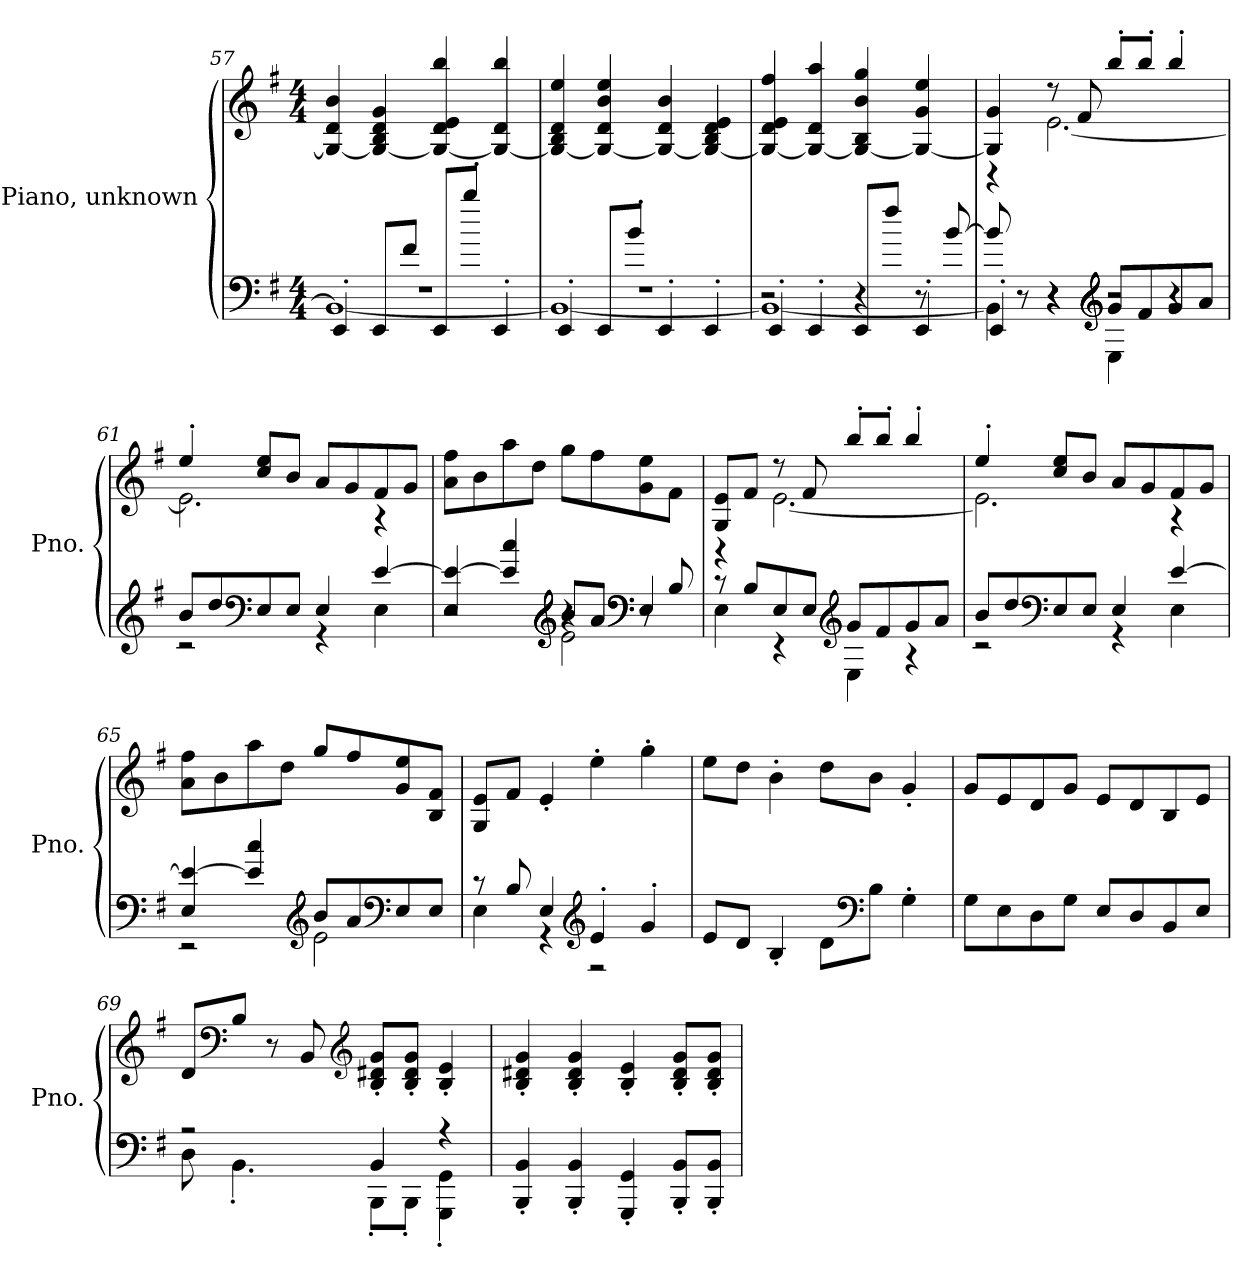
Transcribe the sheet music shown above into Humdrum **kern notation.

**kern	**kern
*part1	*part1
*staff2	*staff1
*I"Piano, unknown	*
*I'Pno.	*
*clefF4	*clefG2
*k[f#]	*k[f#]
*M4/4	*M4/4
=57	=57
*^	*
*	*^	*
1r	1BB_	4EE'/	4G/_ 4d/ 4b/
.	.	8EE/L	4G/_ 4B/ 4d/ 4g/
.	.	8f#/J	.
.	.	8EE/L	4G/_ 4d/ 4e/ 4bb/
.	.	8bb'/J	.
.	.	4EE'/	4G/_ 4d/ 4bb/
!!LO:LB:g=z
=58	=58	=58	=58
1r	1BB_	4EE'/	4G/_ 4B/ 4d/ 4ee/
.	.	8EE/L	4G/_ 4d/ 4b/ 4ee/
.	.	8b'/J	.
.	.	4EE'/	4G/_ 4d/ 4b/
.	.	4EE'/	4G/_ 4B/ 4d/ 4e/
=59	=59	=59	=59
2r	1BB_	4EE'/	4G/_ 4d/ 4e/ 4ff#/
.	.	4EE'/	4G/_ 4d/ 4aa/
4r	.	8EE/L	4G/_ 4B/ 4b/ 4gg/
.	.	8ff#/J	.
8r	.	4EE'/	4G/_ 4g/ 4ee/
[8b/	.	.	.
=60	=60	=60	=60
*	*	*	*^
8b/]	4BB\]	4EE'/	4G/] 4g/	4r
8r	.	.	.	.
4r	4r	4r	8r	[2.e\
.	.	.	8f#/	.
*clefG2	*	*	*	*
2r	4E\	8g/L	8bb'/L	.
.	.	8f#/	8bb'/J	.
.	4r	8g/	4bb'/	.
.	.	8a/J	.	.
*	*v	*v	*	*
=61	=61	=61	=61
8b/L	2r	4ee'/	2.e\]
8dd/	.	.	.
*clefF4	*	*	*
8E/	.	8cc/ 8ee/L	.
8E/J	.	8b/J	.
4E/	4r	8a/L	.
.	.	8g/	.
[4e/	4E\	8f#/	4r
.	.	8g/J	.
*	*	*v	*v
!!LO:LB:g=z
=62	=62	=62
*	*^	*
4E/ 4e/_	2r	2r	8a\ 8ff#\L
.	.	.	8b\
4e/] 4cc/	.	.	8aa\
.	.	.	8dd\J
*clefG2	*	*	*
8b/L	2e\	4r	8gg\L
8a/J	.	.	8ff#\
*clefF4	*	*	*
8r	.	4E/	8g\ 8ee\
8B/	.	.	8f#\J
*	*v	*v	*
=63	=63	=63
*	*	*^
8r	4E\	8G/ 8e/L	4r
8B/L	.	8f#/J	.
8E/	4r	8r	[2.e\
8E/J	.	8f#/	.
*clefG2	*	*	*
8g/L	4E\	8bb'/L	.
8f#/	.	8bb'/J	.
8g/	4r	4bb'/	.
8a/J	.	.	.
=64	=64	=64	=64
8b/L	2r	4ee'/	2.e\]
8dd/	.	.	.
*clefF4	*	*	*
8E/	.	8cc/ 8ee/L	.
8E/J	.	8b/J	.
4E/	4r	8a/L	.
.	.	8g/	.
[4e/	4E\	8f#/	4r
.	.	8g/J	.
*	*	*v	*v
=65	=65	=65
4E/ 4e/_	2r	8a\ 8ff#\L
.	.	8b\
4e/] 4cc/	.	8aa\
.	.	8dd\J
*clefG2	*	*
8b/L	2e\	8gg/L
8a/	.	8ff#/
*clefF4	*	*
8E/	.	8g/ 8ee/
8E/J	.	8B/ 8f#/J
!!LO:LB:g=z
=66	=66	=66
8r	4E\	8G/ 8e/L
8B/	.	8f#/J
4E/	4r	4e'/
*clefG2	*	*
4e'/	2r	4ee'\
4g'/	.	4gg'\
*v	*v	*
=67	=67
8e/L	8ee\L
8d/J	8dd\J
4B'/	4b'\
8d\L	8dd\L
*clefF4	*
8B\J	8b\J
4G'\	4g'/
=68	=68
8G\L	8g/L
8E\	8e/
8D\	8d/
8G\J	8g/J
8E/L	8e/L
8D/	8d/
8BB/	8B/
8E/J	8e/J
=69	=69
*^	*
2r	8D\	8d/L
*	*	*clefF4
.	4.BB'\	8B/J
.	.	8r
.	.	8BB/
*	*	*clefG2
4BB/	8BBB'\L	8B/' 8d#X/' 8g/'L
.	8BBB'\J	8B/' 8d#/' 8g/'J
4r	4GGG\' 4GG\'	4B/' 4e/'
*v	*v	*
!!LO:LB:g=z
=70	=70
4BBB/' 4BB/'	4B/' 4d#X/' 4g/'
4BBB/' 4BB/'	4B/' 4d#/' 4g/'
4GGG/' 4GG/'	4B/' 4e/'
8BBB/' 8BB/'L	8B/' 8d#/' 8g/'L
8BBB/' 8BB/'J	8B/' 8d#/' 8g/'J
=	=
*-	*-
